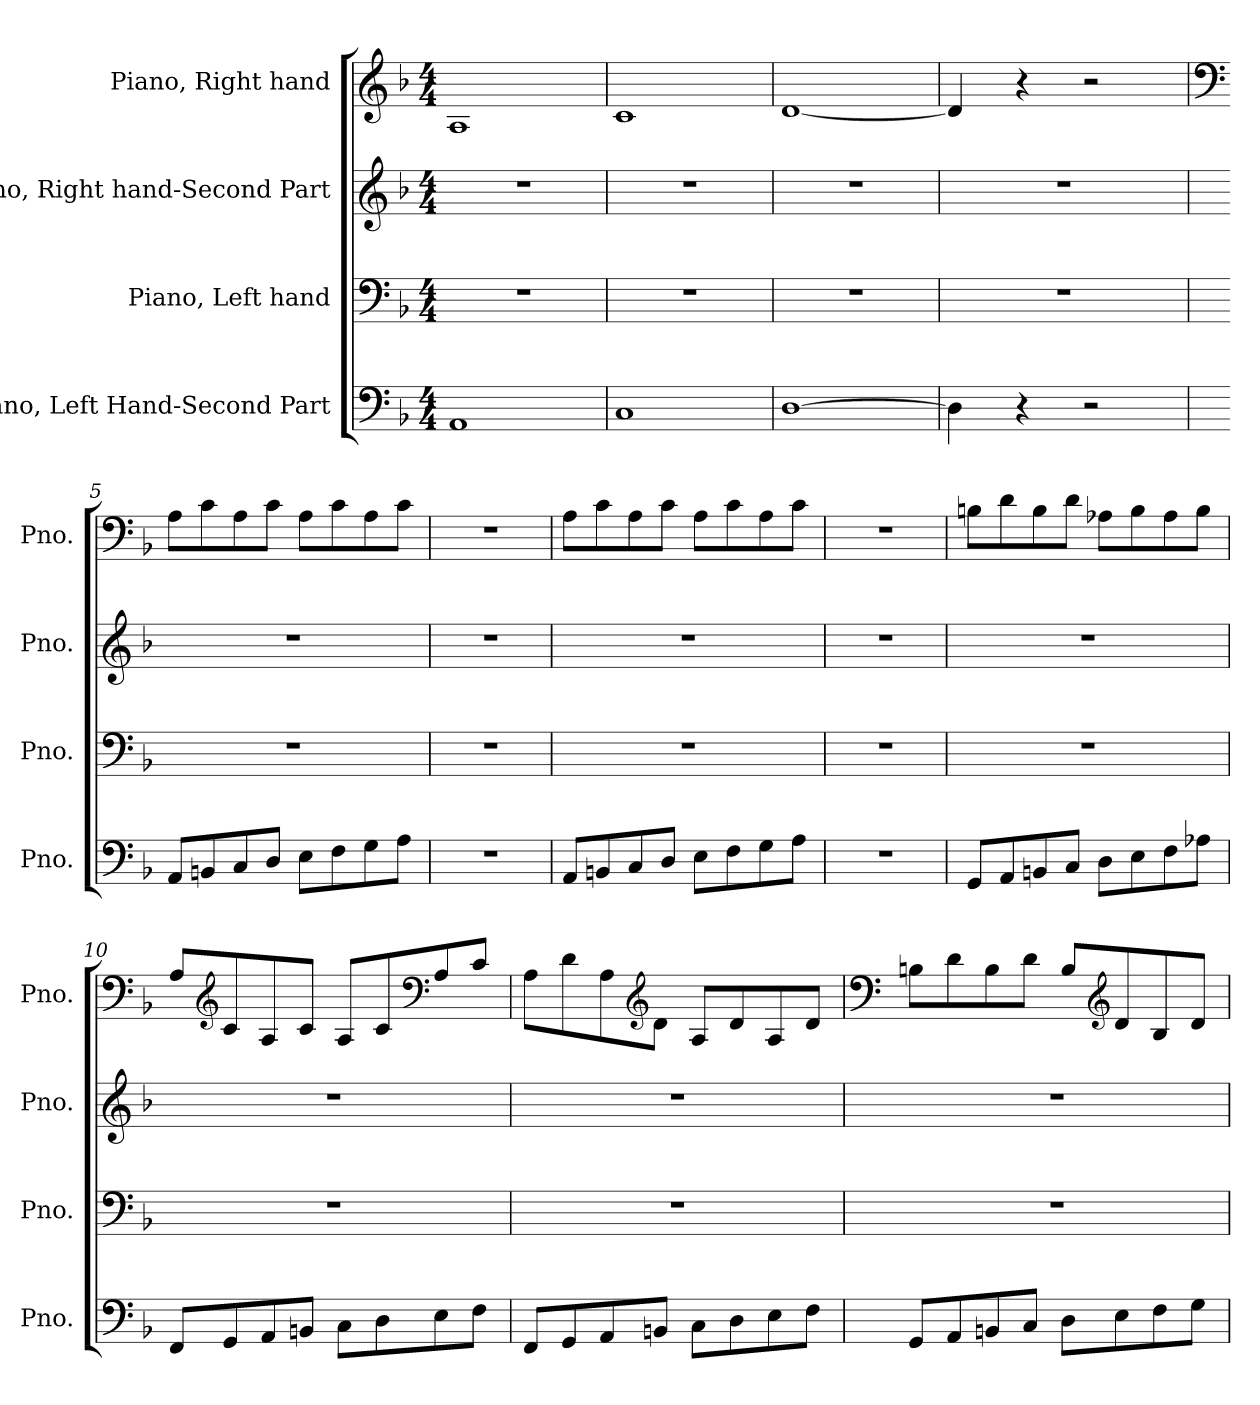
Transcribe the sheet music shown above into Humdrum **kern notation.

**kern	**kern	**kern	**kern
*part4	*part3	*part2	*part1
*staff4	*staff3	*staff2	*staff1
*I"Piano, Left Hand-Second Part	*I"Piano, Left hand	*I"Piano, Right hand-Second Part	*I"Piano, Right hand
*I'Pno.	*I'Pno.	*I'Pno.	*I'Pno.
*clefF4	*clefF4	*clefG2	*clefG2
*k[b-]	*k[b-]	*k[b-]	*k[b-]
*M4/4	*M4/4	*M4/4	*M4/4
*MM120	*MM120	*MM120	*MM120
=1	=1	=1	=1
1AA	1r	1r	1A
=2	=2	=2	=2
1C	1r	1r	1c
=3	=3	=3	=3
[1D	1r	1r	[1d
=4	=4	=4	=4
4D\]	1r	1r	4d/]
4r	.	.	4r
2r	.	.	2r
=5	=5	=5	=5
*	*	*	*clefF4
8AA/L	1r	1r	8A\L
8BBn/	.	.	8c\
8C/	.	.	8A\
8D/J	.	.	8c\J
8E\L	.	.	8A\L
8F\	.	.	8c\
8G\	.	.	8A\
8A\J	.	.	8c\J
=6	=6	=6	=6
1r	1r	1r	1r
!!LO:LB:g=z
=7	=7	=7	=7
8AA/L	1r	1r	8A\L
8BBn/	.	.	8c\
8C/	.	.	8A\
8D/J	.	.	8c\J
8E\L	.	.	8A\L
8F\	.	.	8c\
8G\	.	.	8A\
8A\J	.	.	8c\J
=8	=8	=8	=8
1r	1r	1r	1r
=9	=9	=9	=9
8GG/L	1r	1r	8Bn\L
8AA/	.	.	8d\
8BBn/	.	.	8B\
8C/J	.	.	8d\J
8D\L	.	.	8A-X\L
8E\	.	.	8B\
8F\	.	.	8A-\
8A-X\J	.	.	8B\J
=10	=10	=10	=10
8FF/L	1r	1r	8A/L
*	*	*	*clefG2
8GG/	.	.	8c/
8AA/	.	.	8A/
8BBn/J	.	.	8c/J
8C\L	.	.	8A/L
8D\	.	.	8c/
*	*	*	*clefF4
8E\	.	.	8A/
8F\J	.	.	8c/J
!!LO:LB:g=z
=11	=11	=11	=11
8FF/L	1r	1r	8A\L
8GG/	.	.	8d\
8AA/	.	.	8A\
*	*	*	*clefG2
8BBn/J	.	.	8d\J
8C\L	.	.	8A/L
8D\	.	.	8d/
8E\	.	.	8A/
8F\J	.	.	8d/J
=12	=12	=12	=12
*	*	*	*clefF4
8GG/L	1r	1r	8Bn\L
8AA/	.	.	8d\
8BBn/	.	.	8B\
8C/J	.	.	8d\J
8D\L	.	.	8B/L
*	*	*	*clefG2
8E\	.	.	8d/
8F\	.	.	8B/
8G\J	.	.	8d/J
=	=	=	=
*-	*-	*-	*-
